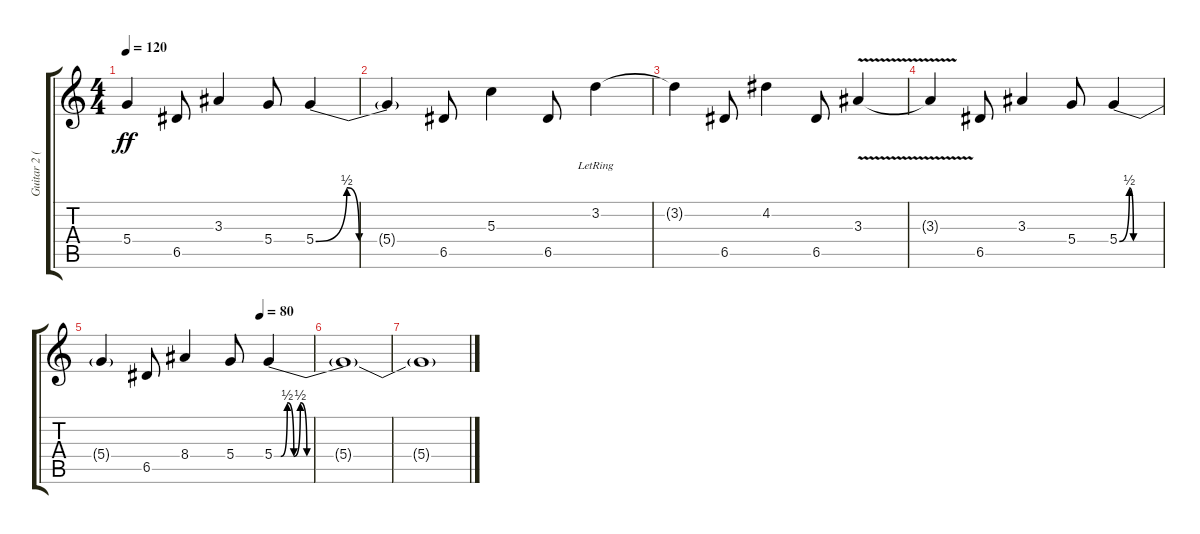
\track ("Guitar 2 (L)" "Guitar 2 (") {instrument electricguitarjazz}
\staff {score tabs}
\tuning (E4 B3 G3 D3 A2 E2) {hide}
\ts (4 4)
\tempo 120
\clef g2
\ks c
5.4{t}.4{dy ff} 6.5.8 3.3.4 5.4.8 5.4{be (custom 0 0 15 2 21 0 30 0 60 0)}.4 |
5.4{t}.4 6.5.8 5.3.4 6.5.8 3.2{lr}.4 |
3.2{t}.4 6.5.8 4.2.4 6.5.8 3.3{v}.4 |
3.3{t}.4 6.5.8 3.3.4 5.4.8 5.4{be (custom 0 0 15 2 21 0 30 0 60 0)}.4 |
\tempo (80 0.75)
5.4{t}.4 6.5.8 8.4.4 5.4.8 5.4{be (custom 0 0 2 0 4 2 6 0 8 2 10 0 21 0 30 0 34 0 40 0 60 0)}.4{volume 0} |
5.4{t}.1 |
5.4{t}.1
